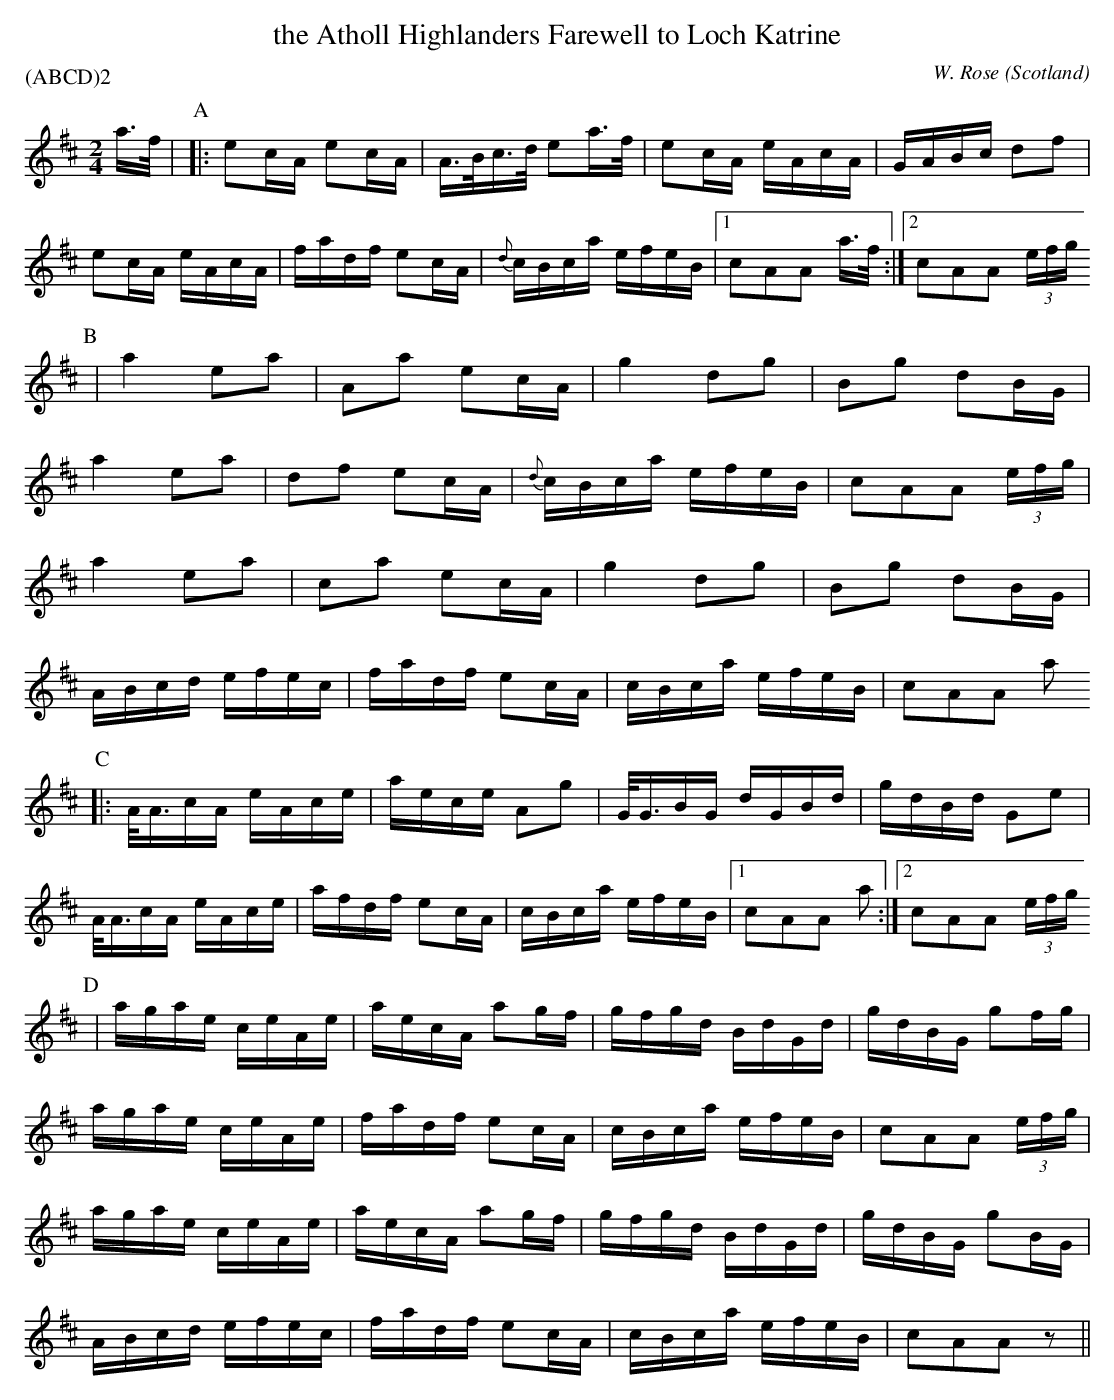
X:1
T:the Atholl Highlanders Farewell to Loch Katrine
P:(ABCD)2
C:W. Rose
M:2/4
O:Scotland
K:A mixolydian
a>f |\
P:A
|: e2cA e2cA| A>Bc>d e2a>f| e2cA eAcA| GABc d2f2|
e2cA eAcA| fadf e2cA| {d}cBca efeB |1 c2A2A2  a>f :|2 c2A2A2 (3efg
P:B
| a4 e2a2 | A2a2 e2cA | g4 d2g2 | B2g2 d2BG |
a4e2a2| d2f2 e2cA| {d}cBca efeB| c2A2A2 (3efg |
a4e2a2| c2a2 e2cA| g4d2g2 | B2g2 d2BG |
ABcd efec | fadf e2cA | cBca efeB | c2A2A2  a2
P:C
|: A<AcA eAce| aece A2g2| G<GBG dGBd| gdBd G2e2 |
A<AcA eAce| afdf e2cA| cBca efeB |1 c2A2A2 a2 :|2 c2A2A2 (3efg
P:D
| agae ceAe|aecA a2gf| gfgd BdGd| gdBG g2fg|
agae ceAe| fadf e2cA | cBca efeB| c2A2A2 (3efg|
agae ceAe| aecA a2gf| gfgd BdGd | gdBG g2BG|
ABcd efec | fadf e2cA| cBca efeB | c2A2A2  z2||
